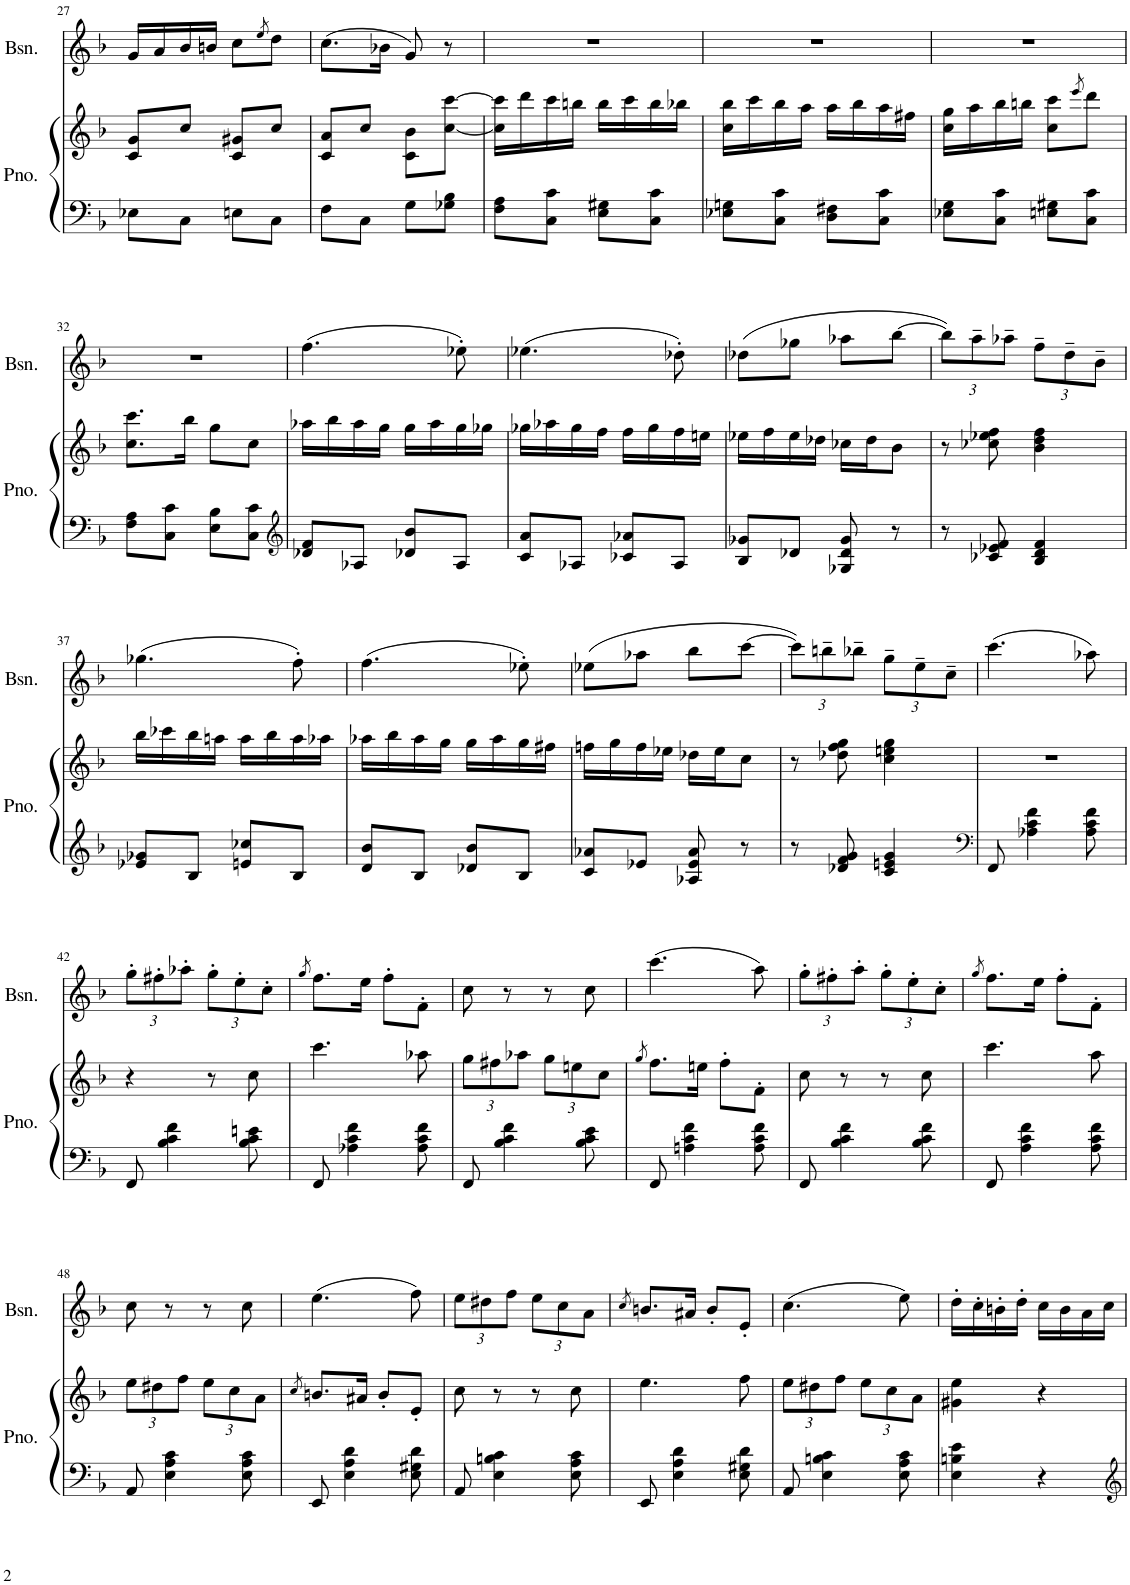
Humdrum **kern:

**kern	**kern	**kern
*part2	*part2	*part1
*staff3	*staff2	*staff1
*I"Piano	*	*I"Bassoon
*I'Pno.	*	*I'Bsn.
!!LO:PB:g=z
*clefF4	*clefG2	*clefG2
*k[b-]	*k[b-]	*k[b-]
*M2/4	*M2/4	*M2/4
=27	=27	=27
8E-X\L	8c/ 8g/L	16g/LL
.	.	16a/
8C\J	8cc/J	16b-/
.	.	16bn/JJ
8En\L	8c/ 8g#X/L	8cc\L
.	.	8qee/
8C\J	8cc/J	8dd\J
=28	=28	=28
8F\L	8c/ 8a/L	(8.cc\L
8C\J	8cc/J	.
.	.	16b-X\Jk
8G\L	8c\ 8b-\L	8g/)
8G-X\ 8B-\J	[8cc\ [8ccc\J	8r
=29	=29	=29
8F\ 8A\L	16cc\] 16ccc\]LL	2r
.	16ddd\	.
8C\ 8c\J	16ccc\	.
.	16bbn\JJ	.
8E\ 8G#X\L	16bb\LL	.
.	16ccc\	.
8C\ 8c\J	16bb\	.
.	16bb-X\JJ	.
=30	=30	=30
8E-X\ 8Gn\L	16cc\ 16bb-\LL	2r
.	16ccc\	.
8C\ 8c\J	16bb-\	.
.	16aa\JJ	.
8D\ 8F#X\L	16aa\LL	.
.	16bb-\	.
8C\ 8c\J	16aa\	.
.	16ff#X\JJ	.
=31	=31	=31
8E-X\ 8G\L	16cc\ 16gg\LL	2r
.	16aa\	.
8C\ 8c\J	16bb-\	.
.	16bbn\JJ	.
8En\ 8G#X\L	8cc\ 8ccc\L	.
.	8qeee/	.
8C\ 8c\J	8ddd\J	.
!!LO:LB:g=z
=32	=32	=32
8F\ 8A\L	8.cc\ 8.ccc\L	2r
8C\ 8c\J	.	.
.	16bb-\Jk	.
8E\ 8B-\L	8gg\L	.
8C\ 8c\J	8cc\J	.
=33	=33	=33
*clefG2	*	*
8d-X/ 8f/L	16aa-X\LL	(4.ff\
.	16bb-\	.
8A-X/J	16aa-\	.
.	16gg\JJ	.
8d-X/ 8b-/L	16gg\LL	.
.	16aa-\	.
8A-/J	16gg\	8ee-X'\)
.	16gg-X\JJ	.
=34	=34	=34
8c/ 8a/L	16gg-X\LL	(4.ee-X\
.	16aa-X\	.
8A-X/J	16gg-\	.
.	16ff\JJ	.
8c-X/ 8a-X/L	16ff\LL	.
.	16gg-\	.
8A-/J	16ff\	8dd-X'\)
.	16een\JJ	.
=35	=35	=35
8B-/ 8g-X/L	16ee-X\LL	(8dd-X\L
.	16ff\	.
8d-X/J	16ee-\	8gg-X\J
.	16dd-X\JJ	.
8G-X/ 8d-/ 8g-/	16cc-X\LL	8aa-X\L
.	16dd-\J	.
8r	8b-\J	[8bb-\J
=36	=36	=36
*	*	*Xbrackettup
8r	8r	12bb-\L])
.	.	12aa~\
8c-X/ 8e-X/ 8f/	8cc-X\ 8ee-X\ 8ff\	.
.	.	12aa-X~\J
4B-/ 4d/ 4f/	4b-\ 4dd\ 4ff\	12ff~\L
.	.	12dd~\
.	.	12b-~\J
!!LO:LB:g=z
=37	=37	=37
8e-X/ 8g-X/L	16bb-\LL	(4.gg-X\
.	16ccc-X\	.
8B-/J	16bb-\	.
.	16aan\JJ	.
8en/ 8cc-X/L	16aa\LL	.
.	16bb-\	.
8B-/J	16aa\	8ff'\)
.	16aa-X\JJ	.
=38	=38	=38
8d/ 8b-/L	16aa-X\LL	(4.ff\
.	16bb-\	.
8B-/J	16aa-\	.
.	16gg\JJ	.
8d-X/ 8b-/L	16gg\LL	.
.	16aa-\	.
8B-/J	16gg\	8ee-X'\)
.	16ff#X\JJ	.
=39	=39	=39
8c/ 8a-X/L	16ffn\LL	(8ee-X\L
.	16gg\	.
8e-X/J	16ff\	8aa-X\J
.	16ee-X\JJ	.
8A-X/ 8e-/ 8a-/	16dd-X\LL	8bb-\L
.	16ee-\J	.
8r	8cc\J	[8ccc\J
=40	=40	=40
8r	8r	12ccc\L])
.	.	12bbn~\
8d-X/ 8f/ 8g/	8dd-X\ 8ff\ 8gg\	.
.	.	12bb-X~\J
4c/ 4en/ 4g/	4cc\ 4een\ 4gg\	12gg~\L
.	.	12ee~\
.	.	12cc~\J
=41	=41	=41
*clefF4	*	*
8FF/	2r	(4.ccc\
4A-X\ 4c\ 4f\	.	.
8A-\ 8c\ 8f\	.	8aa-X\)
!!LO:LB:g=z
=42	=42	=42
8FF/	4r	12gg'\L
.	.	12ff#X'\
4B-\ 4c\ 4f\	.	.
.	.	12aa-X'\J
.	8r	12gg'\L
.	.	12ee'\
8B-\ 8c\ 8en\	8cc\	.
.	.	12cc'\J
=43	=43	=43
.	.	8qgg/
8FF/	4.ccc\	8.ff\L
4A-X\ 4c\ 4f\	.	.
.	.	16ee\Jk
.	.	8ff'\L
8A-\ 8c\ 8f\	8aa-X\	8f'\J
=44	=44	=44
*	*Xbrackettup	*
8FF/	12gg\L	8cc\
.	12ff#X\	.
4B-\ 4c\ 4f\	.	8r
.	12aa-X\J	.
.	12gg\L	8r
.	12een\	.
8B-\ 8c\ 8e\	.	8cc\
.	12cc\J	.
=45	=45	=45
.	8qgg/	.
8FF/	8.ff\L	(4.ccc\
4An\ 4c\ 4f\	.	.
.	16een\Jk	.
.	8ff'\L	.
8A\ 8c\ 8f\	8f'\J	8aa\)
=46	=46	=46
8FF/	8cc\	12gg'\L
.	.	12ff#X'\
4B-\ 4c\ 4f\	8r	.
.	.	12aa'\J
.	8r	12gg'\L
.	.	12ee'\
8B-\ 8c\ 8f\	8cc\	.
.	.	12cc'\J
=47	=47	=47
.	.	8qgg/
8FF/	4.ccc\	8.ff\L
4A\ 4c\ 4f\	.	.
.	.	16ee\Jk
.	.	8ff'\L
8A\ 8c\ 8f\	8aa\	8f'\J
!!LO:LB:g=z
=48	=48	=48
8AA/	12ee\L	8cc\
.	12dd#X\	.
4E\ 4A\ 4c\	.	8r
.	12ff\J	.
.	12ee\L	8r
.	12cc\	.
8E\ 8A\ 8c\	.	8cc\
.	12a\J	.
=49	=49	=49
.	8qcc/	.
8EE/	8.bn/L	(4.ee\
4E\ 4A\ 4d\	.	.
.	16a#X/Jk	.
.	8b'/L	.
8E\ 8G#X\ 8d\	8e'/J	8ff\)
=50	=50	=50
8AA/	8cc\	12ee\L
.	.	12dd#X\
4E\ 4Bn\ 4c\	8r	.
.	.	12ff\J
.	8r	12ee\L
.	.	12cc\
8E\ 8A\ 8c\	8cc\	.
.	.	12a\J
=51	=51	=51
.	.	8qcc/
8EE/	4.ee\	8.bn/L
4E\ 4A\ 4d\	.	.
.	.	16a#X/Jk
.	.	8b'/L
8E\ 8G#X\ 8d\	8ff\	8e'/J
=52	=52	=52
8AA/	12ee\L	(4.cc\
.	12dd#X\	.
4E\ 4Bn\ 4c\	.	.
.	12ff\J	.
.	12ee\L	.
.	12cc\	.
8E\ 8A\ 8c\	.	8ee\)
.	12a\J	.
=53	=53	=53
4E\ 4Bn\ 4e\	4g#X\ 4ee\	16dd'\LL
.	.	16cc'\
.	.	16bn'\
.	.	16dd'\JJ
4r	4r	16cc\LL
.	.	16b\
.	.	16a\
.	.	16cc\JJ
=	=	=
*-	*-	*-
